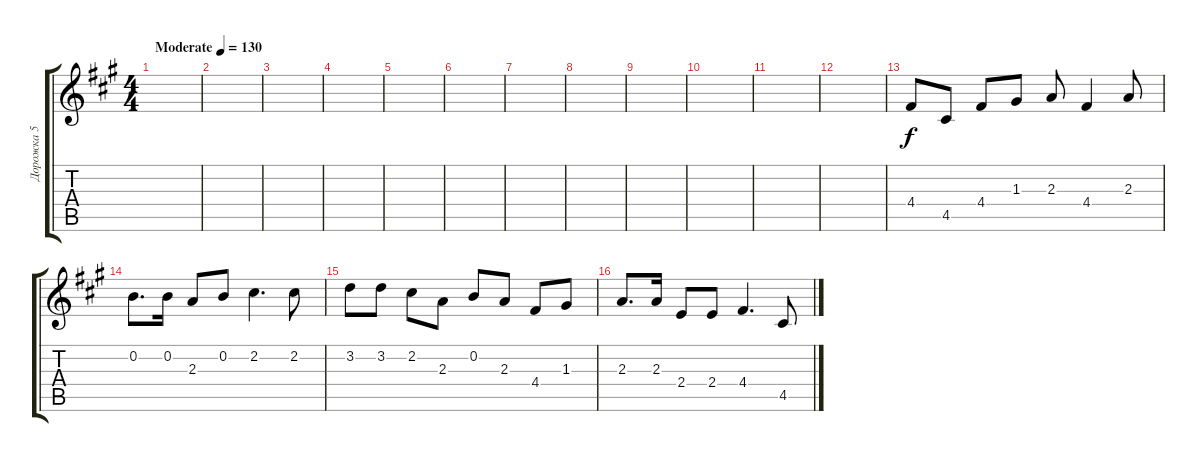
\track ("Дорожка 5" "Дорожка 5") {instrument distortionguitar}
\staff {score tabs}
\tuning (E4 B3 G3 D3 A2 E2) {hide}
\ts (4 4)
\tempo (130 "Moderate")
\clef g2
\ks f#minor
|
|
|
|
|
|
|
|
|
|
|
|
4.4.8 4.5.8 4.4.8 1.3.8 2.3.8 4.4.4 2.3.8 |
0.2.8{d} 0.2.16 2.3.8 0.2.8 2.2.4{d} 2.2.8 |
3.2.8 3.2.8 2.2.8 2.3.8 0.2.8 2.3.8 4.4.8 1.3.8 |
2.3.8{d} 2.3.16 2.4.8 2.4.8 4.4.4{d} 4.5.8
